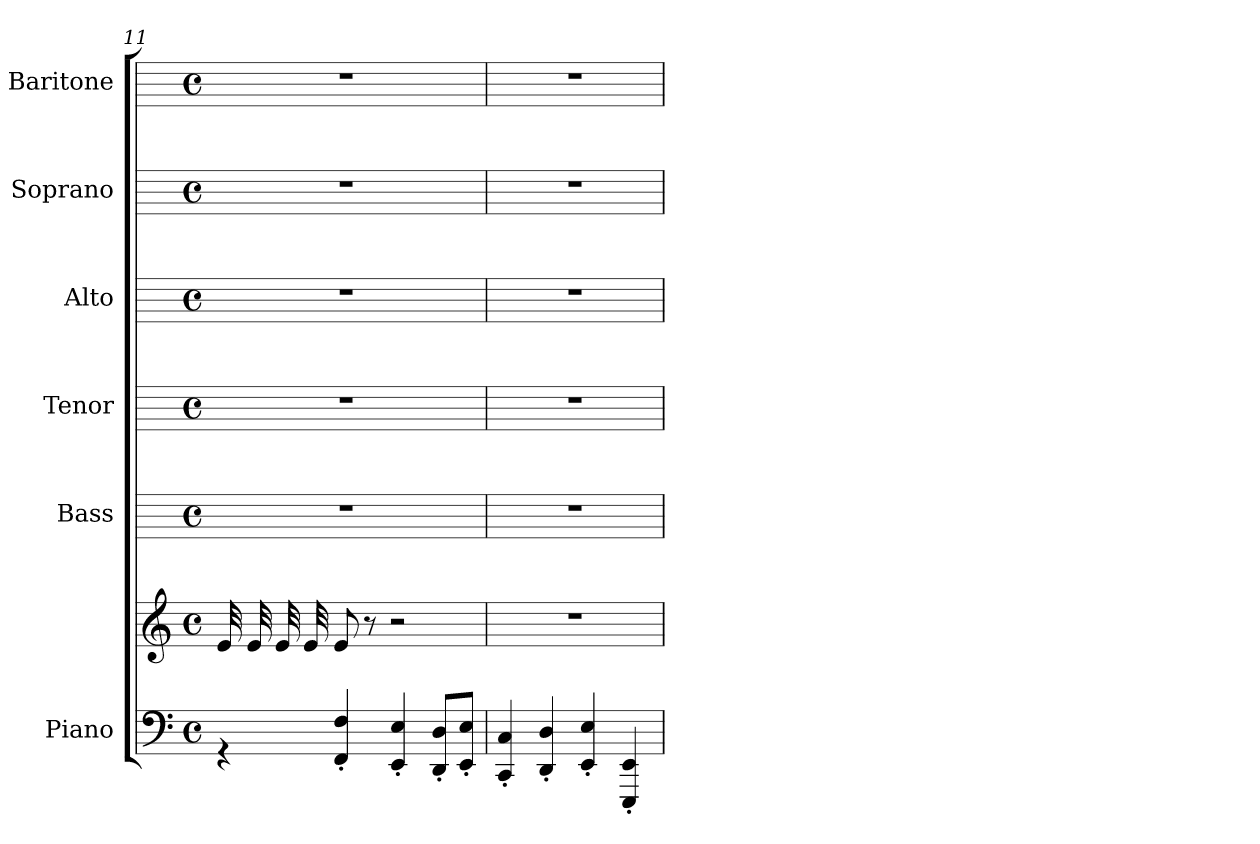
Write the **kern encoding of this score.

**kern	**kern	**kern	**kern	**kern	**kern	**kern
*part6	*part6	*part5	*part4	*part3	*part2	*part1
*staff7	*staff6	*staff5	*staff4	*staff3	*staff2	*staff1
*I"Piano	*	*I"Bass	*I"Tenor	*I"Alto	*I"Soprano	*I"Baritone
*	*	*I'B	*I'T	*I'A	*I'S	*
!!LO:LB:g=z
*clefF4	*clefG2	*	*	*	*	*
*k[]	*k[]	*	*	*	*	*
*C:	*C:	*	*	*	*	*
*M4/4	*M4/4	*M4/4	*M4/4	*M4/4	*M4/4	*M4/4
*met(c)	*met(c)	*met(c)	*met(c)	*met(c)	*met(c)	*met(c)
=11	=11	=11	=11	=11	=11	=11
*^	*	*	*	*	*	*
32ryy	4r	32eLLL	1r	1r	1r	1r	1r
32E	.	32ryy	.	.	.	.	.
32ryy	.	32e	.	.	.	.	.
32E	.	32ryy	.	.	.	.	.
32ryy	.	32e	.	.	.	.	.
32E	.	32ryy	.	.	.	.	.
32ryy	.	32e	.	.	.	.	.
32EJJJ	.	32ryy	.	.	.	.	.
2.ryy	4FF' 4F'	8e	.	.	.	.	.
.	.	8r	.	.	.	.	.
.	4EE' 4E'	2r	.	.	.	.	.
.	8DD' 8D'L	.	.	.	.	.	.
.	8EE' 8E'J	.	.	.	.	.	.
*v	*v	*	*	*	*	*	*
=12	=12	=12	=12	=12	=12	=12
4CC' 4C'	1r	1r	1r	1r	1r	1r
4DD' 4D'	.	.	.	.	.	.
4EE' 4E'	.	.	.	.	.	.
4EEE' 4EE'	.	.	.	.	.	.
=	=	=	=	=	=	=
*-	*-	*-	*-	*-	*-	*-
